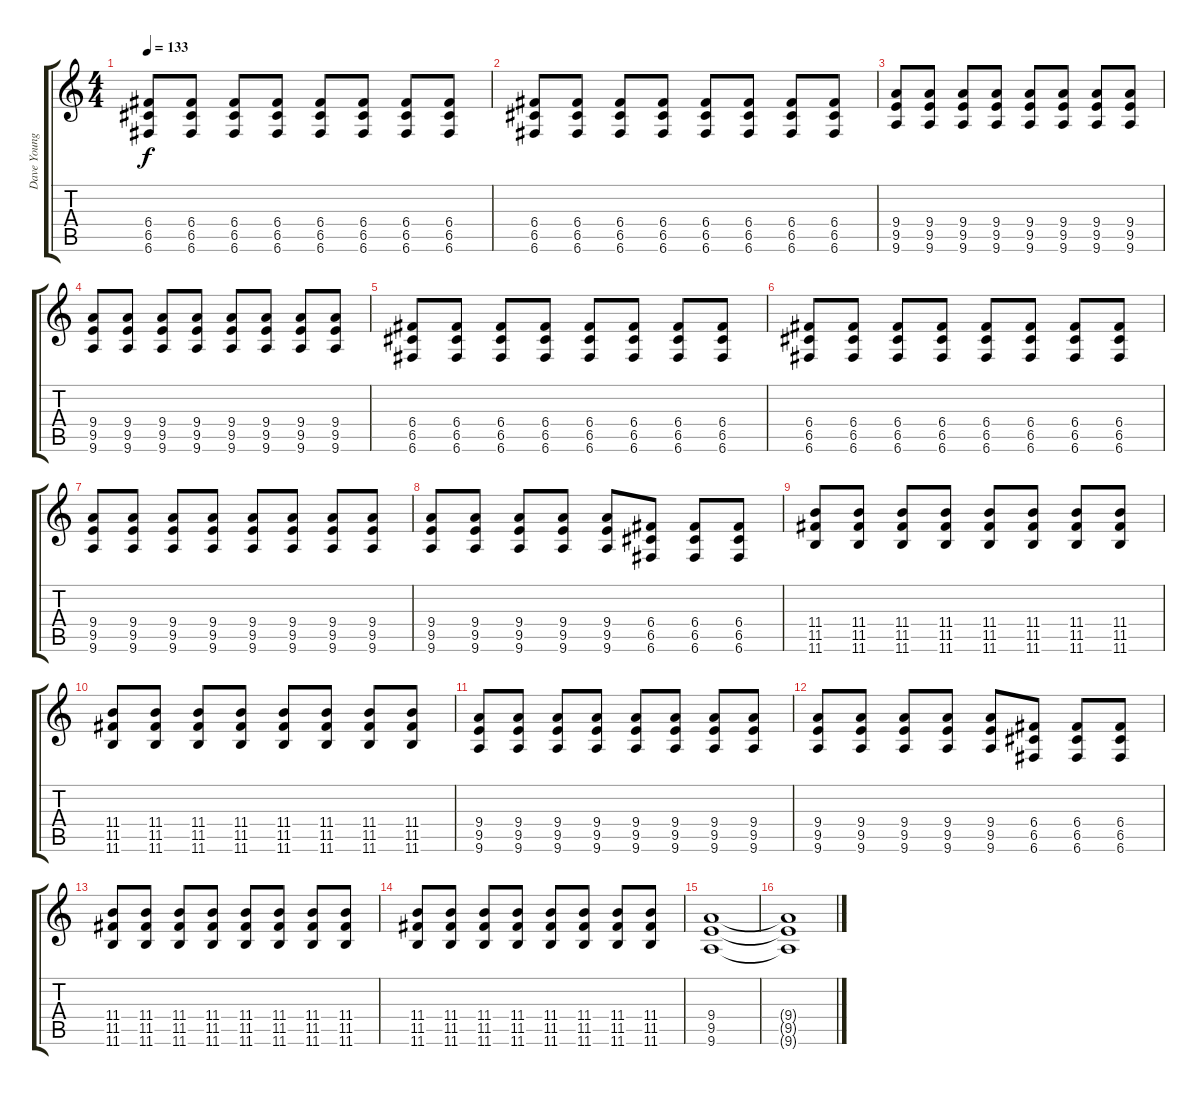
\track ("Dave Young" "Dave Young") {instrument distortionguitar}
\staff {score tabs}
\tuning (E4 C4 G3 C3 G2 C2) {hide}
\ts (4 4)
\tempo 133
\clef g2
\ks c
(6.4 6.5 6.6).8{txt "" dy f} (6.4 6.5 6.6).8{txt ""} (6.4 6.5 6.6).8{txt ""} (6.4 6.5 6.6).8{txt ""} (6.4 6.5 6.6).8{txt ""} (6.4 6.5 6.6).8{txt ""} (6.4 6.5 6.6).8{txt ""} (6.4 6.5 6.6).8{txt ""} |
(6.4 6.5 6.6).8{txt ""} (6.4 6.5 6.6).8{txt ""} (6.4 6.5 6.6).8{txt ""} (6.4 6.5 6.6).8{txt ""} (6.4 6.5 6.6).8{txt ""} (6.4 6.5 6.6).8{txt ""} (6.4 6.5 6.6).8{txt ""} (6.4 6.5 6.6).8{txt ""} |
(9.4 9.5 9.6).8{txt ""} (9.4 9.5 9.6).8{txt ""} (9.4 9.5 9.6).8{txt ""} (9.4 9.5 9.6).8{txt ""} (9.4 9.5 9.6).8{txt ""} (9.4 9.5 9.6).8{txt ""} (9.4 9.5 9.6).8{txt ""} (9.4 9.5 9.6).8{txt ""} |
(9.4 9.5 9.6).8{txt ""} (9.4 9.5 9.6).8{txt ""} (9.4 9.5 9.6).8{txt ""} (9.4 9.5 9.6).8{txt ""} (9.4 9.5 9.6).8{txt ""} (9.4 9.5 9.6).8{txt ""} (9.4 9.5 9.6).8{txt ""} (9.4 9.5 9.6).8{txt ""} |
(6.4 6.5 6.6).8{txt ""} (6.4 6.5 6.6).8{txt ""} (6.4 6.5 6.6).8{txt ""} (6.4 6.5 6.6).8{txt ""} (6.4 6.5 6.6).8{txt ""} (6.4 6.5 6.6).8{txt ""} (6.4 6.5 6.6).8{txt ""} (6.4 6.5 6.6).8{txt ""} |
(6.4 6.5 6.6).8{txt ""} (6.4 6.5 6.6).8{txt ""} (6.4 6.5 6.6).8{txt ""} (6.4 6.5 6.6).8{txt ""} (6.4 6.5 6.6).8{txt ""} (6.4 6.5 6.6).8{txt ""} (6.4 6.5 6.6).8{txt ""} (6.4 6.5 6.6).8{txt ""} |
(9.4 9.5 9.6).8{txt ""} (9.4 9.5 9.6).8{txt ""} (9.4 9.5 9.6).8{txt ""} (9.4 9.5 9.6).8{txt ""} (9.4 9.5 9.6).8{txt ""} (9.4 9.5 9.6).8{txt ""} (9.4 9.5 9.6).8{txt ""} (9.4 9.5 9.6).8{txt ""} |
(9.4 9.5 9.6).8{txt ""} (9.4 9.5 9.6).8{txt ""} (9.4 9.5 9.6).8{txt ""} (9.4 9.5 9.6).8{txt ""} (9.4 9.5 9.6).8{txt ""} (6.4 6.5 6.6).8{txt ""} (6.4 6.5 6.6).8{txt ""} (6.4 6.5 6.6).8{txt ""} |
(11.4 11.5 11.6).8{txt ""} (11.4 11.5 11.6).8{txt ""} (11.4 11.5 11.6).8{txt ""} (11.4 11.5 11.6).8{txt ""} (11.4 11.5 11.6).8{txt ""} (11.4 11.5 11.6).8{txt ""} (11.4 11.5 11.6).8{txt ""} (11.4 11.5 11.6).8{txt ""} |
(11.4 11.5 11.6).8{txt ""} (11.4 11.5 11.6).8{txt ""} (11.4 11.5 11.6).8{txt ""} (11.4 11.5 11.6).8{txt ""} (11.4 11.5 11.6).8{txt ""} (11.4 11.5 11.6).8{txt ""} (11.4 11.5 11.6).8{txt ""} (11.4 11.5 11.6).8{txt ""} |
(9.4 9.5 9.6).8{txt ""} (9.4 9.5 9.6).8{txt ""} (9.4 9.5 9.6).8{txt ""} (9.4 9.5 9.6).8{txt ""} (9.4 9.5 9.6).8{txt ""} (9.4 9.5 9.6).8{txt ""} (9.4 9.5 9.6).8{txt ""} (9.4 9.5 9.6).8{txt ""} |
(9.4 9.5 9.6).8{txt ""} (9.4 9.5 9.6).8{txt ""} (9.4 9.5 9.6).8{txt ""} (9.4 9.5 9.6).8{txt ""} (9.4 9.5 9.6).8{txt ""} (6.4 6.5 6.6).8{txt ""} (6.4 6.5 6.6).8{txt ""} (6.4 6.5 6.6).8{txt ""} |
(11.4 11.5 11.6).8{txt ""} (11.4 11.5 11.6).8{txt ""} (11.4 11.5 11.6).8{txt ""} (11.4 11.5 11.6).8{txt ""} (11.4 11.5 11.6).8{txt ""} (11.4 11.5 11.6).8{txt ""} (11.4 11.5 11.6).8{txt ""} (11.4 11.5 11.6).8{txt ""} |
(11.4 11.5 11.6).8{txt ""} (11.4 11.5 11.6).8{txt ""} (11.4 11.5 11.6).8{txt ""} (11.4 11.5 11.6).8{txt ""} (11.4 11.5 11.6).8{txt ""} (11.4 11.5 11.6).8{txt ""} (11.4 11.5 11.6).8{txt ""} (11.4 11.5 11.6).8{txt ""} |
(9.4 9.5 9.6).1{txt ""} |
(9.4{t} 9.5{t} 9.6{t}).1{txt ""}
